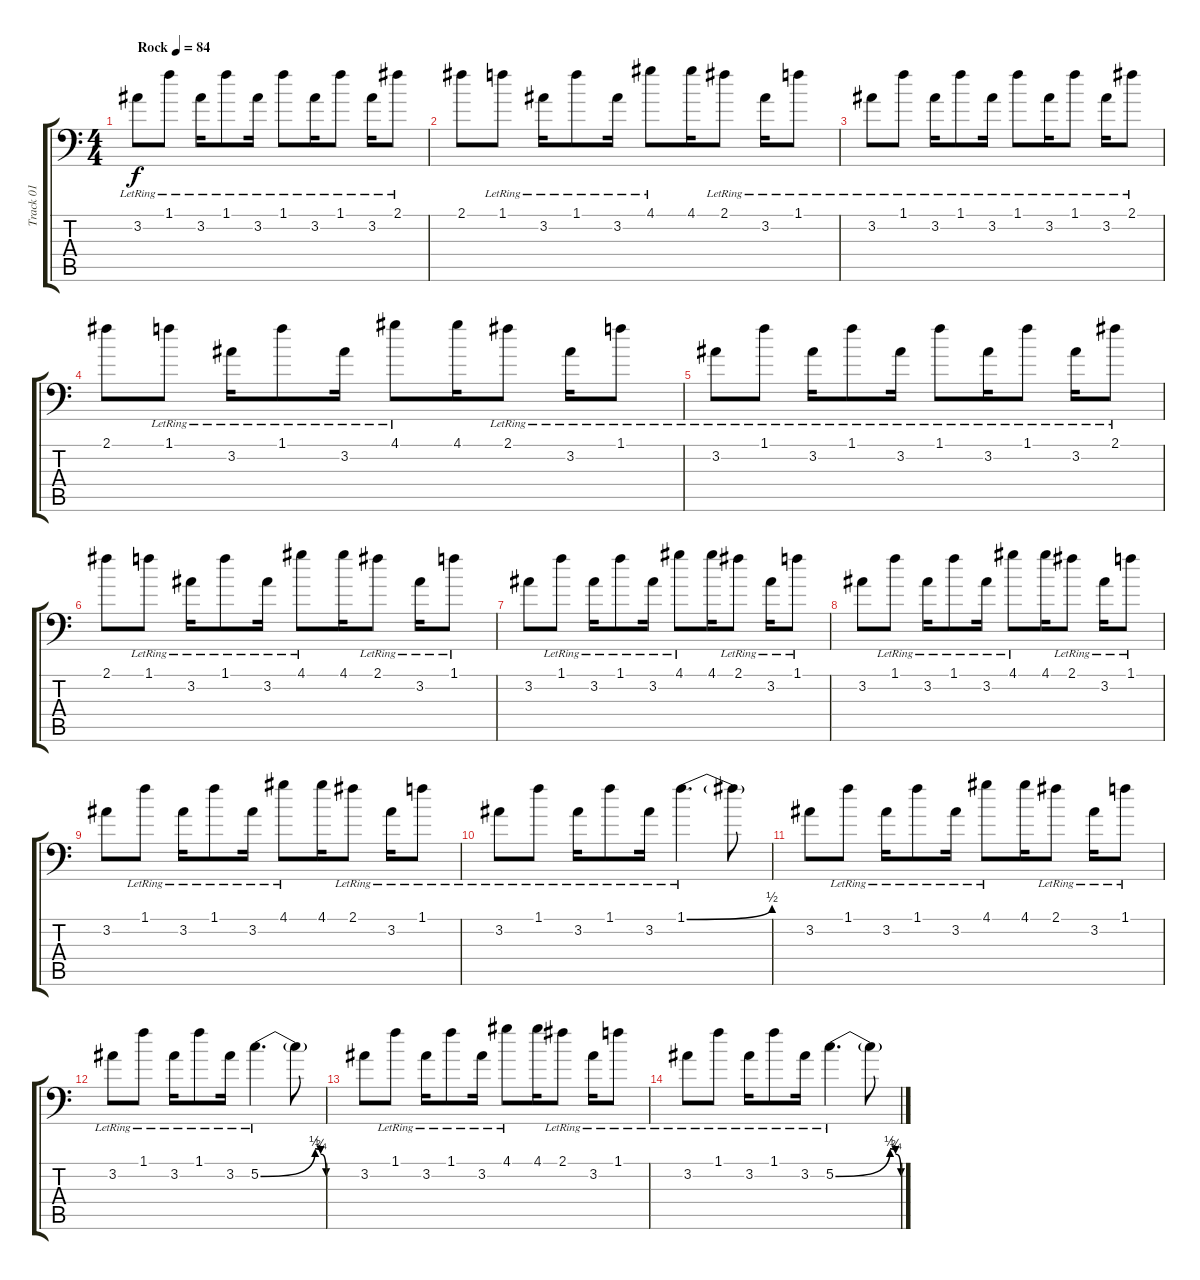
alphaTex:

\track ("Track 01" "Track 01") {instrument electricguitarjazz}
\staff {score tabs}
\tuning (E4 G3 Eb3 Bb2 F2 Bb1) {hide}
\ts (4 4)
\tempo (84 "Rock")
\clef f4
\ks c
3.2{lr}.8{dy f instrument electricguitarjazz} 1.1{lr}.8 3.2{lr}.16 1.1{lr}.8 3.2{lr}.16 1.1{lr}.8 3.2{lr}.16 1.1{lr}.8 3.2{lr}.16 2.1{lr}.8 |
2.1.8 1.1{lr}.8 3.2{lr}.16 1.1{lr}.8 3.2{lr}.16 4.1{lr}.8 4.1.16 2.1{lr}.8 3.2{lr}.16 1.1{lr}.8 |
3.2{lr}.8 1.1{lr}.8 3.2{lr}.16 1.1{lr}.8 3.2{lr}.16 1.1{lr}.8 3.2{lr}.16 1.1{lr}.8 3.2{lr}.16 2.1{lr}.8 |
2.1.8 1.1{lr}.8 3.2{lr}.16 1.1{lr}.8 3.2{lr}.16 4.1{lr}.8 4.1.16 2.1{lr}.8 3.2{lr}.16 1.1{lr}.8 |
3.2{lr}.8 1.1{lr}.8 3.2{lr}.16 1.1{lr}.8 3.2{lr}.16 1.1{lr}.8 3.2{lr}.16 1.1{lr}.8 3.2{lr}.16 2.1{lr}.8 |
2.1.8 1.1{lr}.8 3.2{lr}.16 1.1{lr}.8 3.2{lr}.16 4.1{lr}.8 4.1.16 2.1{lr}.8 3.2{lr}.16 1.1{lr}.8 |
3.2.8 1.1{lr}.8 3.2{lr}.16 1.1{lr}.8 3.2{lr}.16 4.1{lr}.8 4.1.16 2.1{lr}.8 3.2{lr}.16 1.1{lr}.8 |
3.2.8 1.1{lr}.8 3.2{lr}.16 1.1{lr}.8 3.2{lr}.16 4.1{lr}.8 4.1.16 2.1{lr}.8 3.2{lr}.16 1.1{lr}.8 |
3.2.8 1.1{lr}.8 3.2{lr}.16 1.1{lr}.8 3.2{lr}.16 4.1{lr}.8 4.1.16 2.1{lr}.8 3.2{lr}.16 1.1{lr}.8 |
3.2{lr}.8 1.1{lr}.8 3.2{lr}.16 1.1{lr}.8 3.2{lr}.16 1.1{be (bend 0 0 60 2) lr}.4{d instrument distortionguitar} 1.1{t}.8 |
3.2.8 1.1{lr}.8 3.2{lr}.16 1.1{lr}.8 3.2{lr}.16 4.1{lr}.8 4.1.16 2.1{lr}.8 3.2{lr}.16 1.1{lr}.8 |
3.2{lr}.8 1.1{lr}.8 3.2{lr}.16 1.1{lr}.8 3.2{lr}.16 5.2{be (custom 0 0 50 2 55 1 60 0) lr}.4{d instrument distortionguitar} 5.2{t}.8 |
3.2.8 1.1{lr}.8 3.2{lr}.16 1.1{lr}.8 3.2{lr}.16 4.1{lr}.8 4.1.16 2.1{lr}.8 3.2{lr}.16 1.1{lr}.8 |
3.2{lr}.8 1.1{lr}.8 3.2{lr}.16 1.1{lr}.8 3.2{lr}.16 5.2{be (custom 0 0 50 2 55 1 60 0) lr}.4{d instrument distortionguitar} 5.2{t}.8
